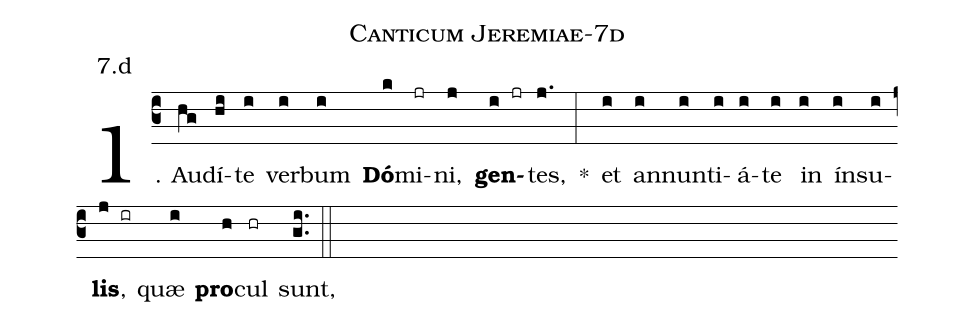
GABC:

name: Canticum Jeremiae-7d;
annotation: 7.d;
%%
(c3)1. Au(hg)dí(hi)te(i) ver(i)bum(i) <b>Dó</b>(k)mi(jr)ni,(j) <b>gen</b>(i jr)tes,(j.) *(:) et(i) an(i)nun(i)ti(i)á(i)te(i) in(i) ín(i)su(i)<b>lis</b>,(j ir) quæ(i) <b>pro</b>(h)cul(hr) sunt,(gi..) (::)
